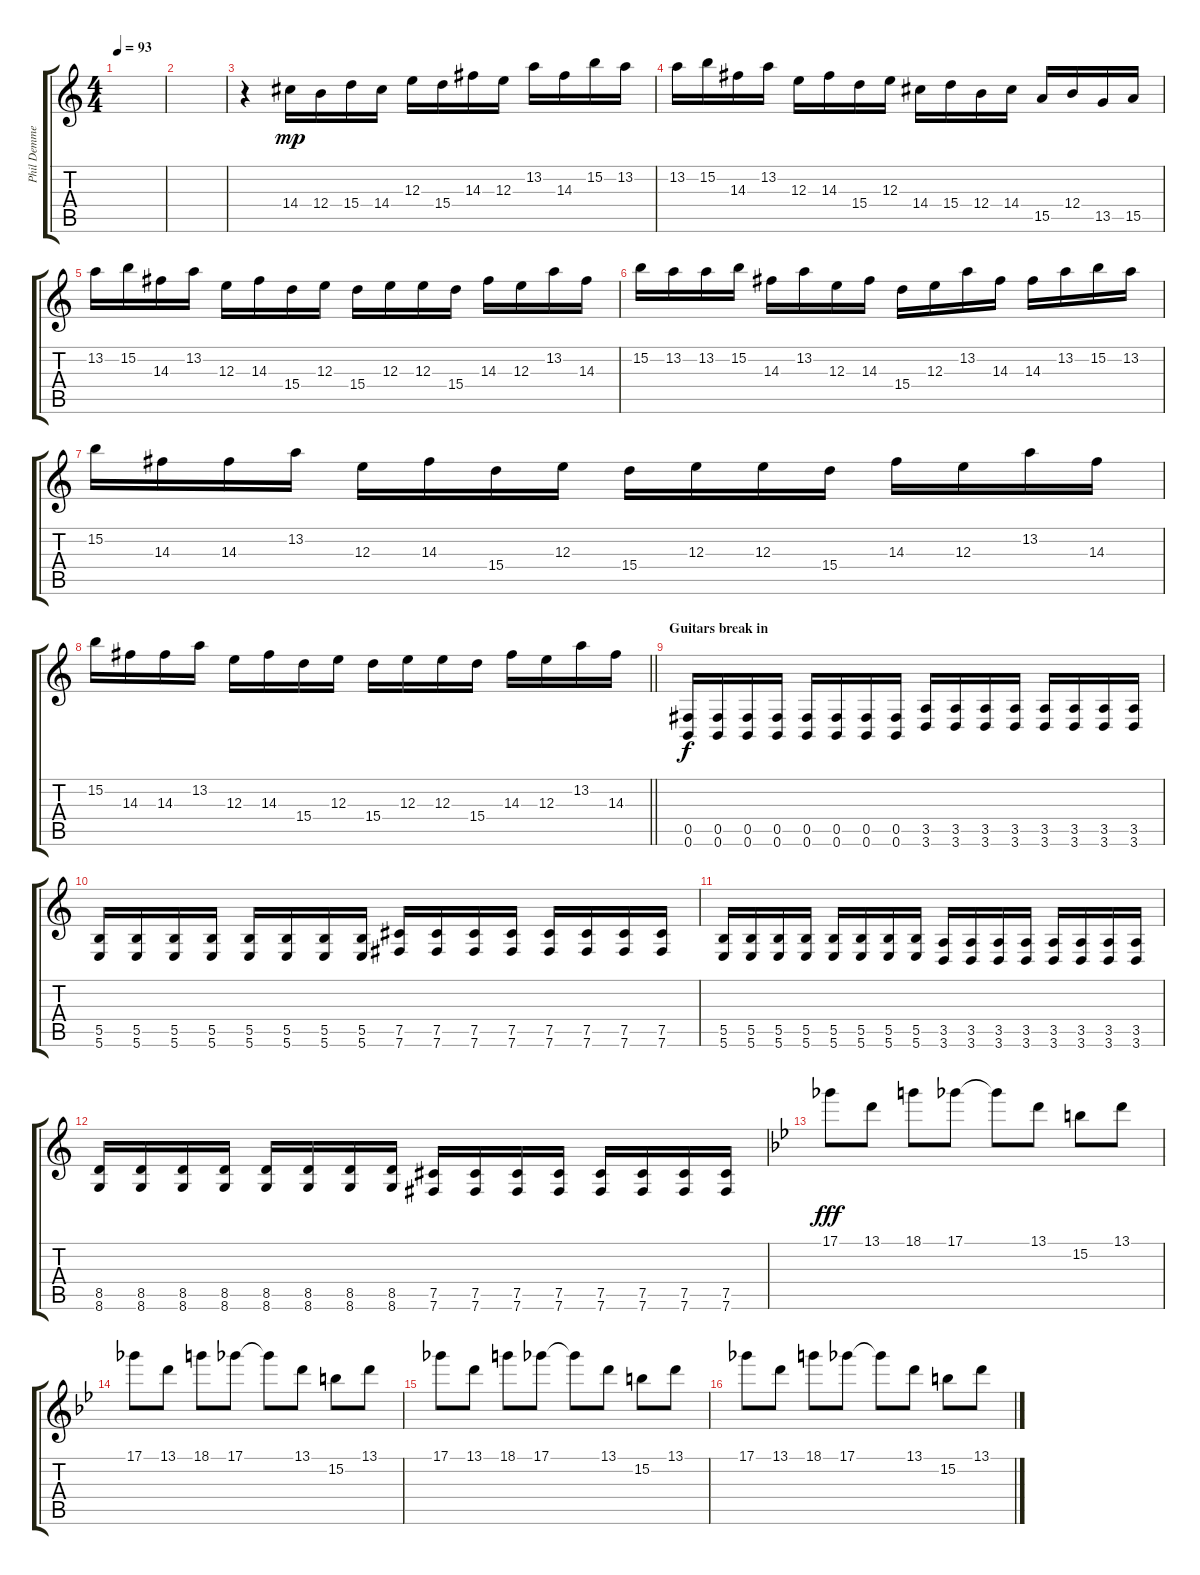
\track ("Phil Demmel" "Phil Demme") {instrument distortionguitar}
\staff {score tabs}
\tuning (Db4 Ab3 E3 B2 Gb2 B1) {hide}
\ts (4 4)
\tempo 93
\clef g2
\ks c
|
|
r.4{volume 12} 14.4.16{dy mp} 12.4.16 15.4.16 14.4.16 12.3.16 15.4.16 14.3.16 12.3.16 13.2.16 14.3.16 15.2.16 13.2.16 |
13.2.16 15.2.16 14.3.16 13.2.16 12.3.16 14.3.16 15.4.16 12.3.16 14.4.16 15.4.16 12.4.16 14.4.16 15.5.16 12.4.16 13.5.16 15.5.16 |
13.2.16 15.2.16 14.3.16 13.2.16 12.3.16 14.3.16 15.4.16 12.3.16 15.4.16 12.3.16 12.3.16 15.4.16 14.3.16 12.3.16 13.2.16 14.3.16 |
15.2.16 13.2.16 13.2.16 15.2.16 14.3.16 13.2.16 12.3.16 14.3.16 15.4.16 12.3.16 13.2.16 14.3.16 14.3.16 13.2.16 15.2.16 13.2.16 |
15.2.16 14.3.16 14.3.16 13.2.16 12.3.16 14.3.16 15.4.16 12.3.16 15.4.16 12.3.16 12.3.16 15.4.16 14.3.16 12.3.16 13.2.16 14.3.16 |
\barLineRight lightlight
15.2.16 14.3.16 14.3.16 13.2.16 12.3.16 14.3.16 15.4.16 12.3.16 15.4.16 12.3.16 12.3.16 15.4.16 14.3.16 12.3.16 13.2.16 14.3.16 |
\section ("" "Guitars break in")
(0.5 0.6).16{dy f volume 16} (0.5 0.6).16 (0.5 0.6).16 (0.5 0.6).16 (0.5 0.6).16 (0.5 0.6).16 (0.5 0.6).16 (0.5 0.6).16 (3.5 3.6).16 (3.5 3.6).16 (3.5 3.6).16 (3.5 3.6).16 (3.5 3.6).16 (3.5 3.6).16 (3.5 3.6).16 (3.5 3.6).16 |
(5.5 5.6).16 (5.5 5.6).16 (5.5 5.6).16 (5.5 5.6).16 (5.5 5.6).16 (5.5 5.6).16 (5.5 5.6).16 (5.5 5.6).16 (7.5 7.6).16 (7.5 7.6).16 (7.5 7.6).16 (7.5 7.6).16 (7.5 7.6).16 (7.5 7.6).16 (7.5 7.6).16 (7.5 7.6).16 |
(5.5 5.6).16 (5.5 5.6).16 (5.5 5.6).16 (5.5 5.6).16 (5.5 5.6).16 (5.5 5.6).16 (5.5 5.6).16 (5.5 5.6).16 (3.5 3.6).16 (3.5 3.6).16 (3.5 3.6).16 (3.5 3.6).16 (3.5 3.6).16 (3.5 3.6).16 (3.5 3.6).16 (3.5 3.6).16 |
(8.5 8.6).16 (8.5 8.6).16 (8.5 8.6).16 (8.5 8.6).16 (8.5 8.6).16 (8.5 8.6).16 (8.5 8.6).16 (8.5 8.6).16 (7.5 7.6).16 (7.5 7.6).16 (7.5 7.6).16 (7.5 7.6).16 (7.5 7.6).16 (7.5 7.6).16 (7.5 7.6).16 (7.5 7.6).16 |
\ks bb
17.1.8{dy fff} 13.1.8 18.1.8 17.1.8 17.1{t}.8 13.1.8 15.2.8 13.1.8 |
17.1.8 13.1.8 18.1.8 17.1.8 17.1{t}.8 13.1.8 15.2.8 13.1.8 |
17.1.8 13.1.8 18.1.8 17.1.8 17.1{t}.8 13.1.8 15.2.8 13.1.8 |
17.1.8 13.1.8 18.1.8 17.1.8 17.1{t}.8 13.1.8 15.2.8 13.1.8
